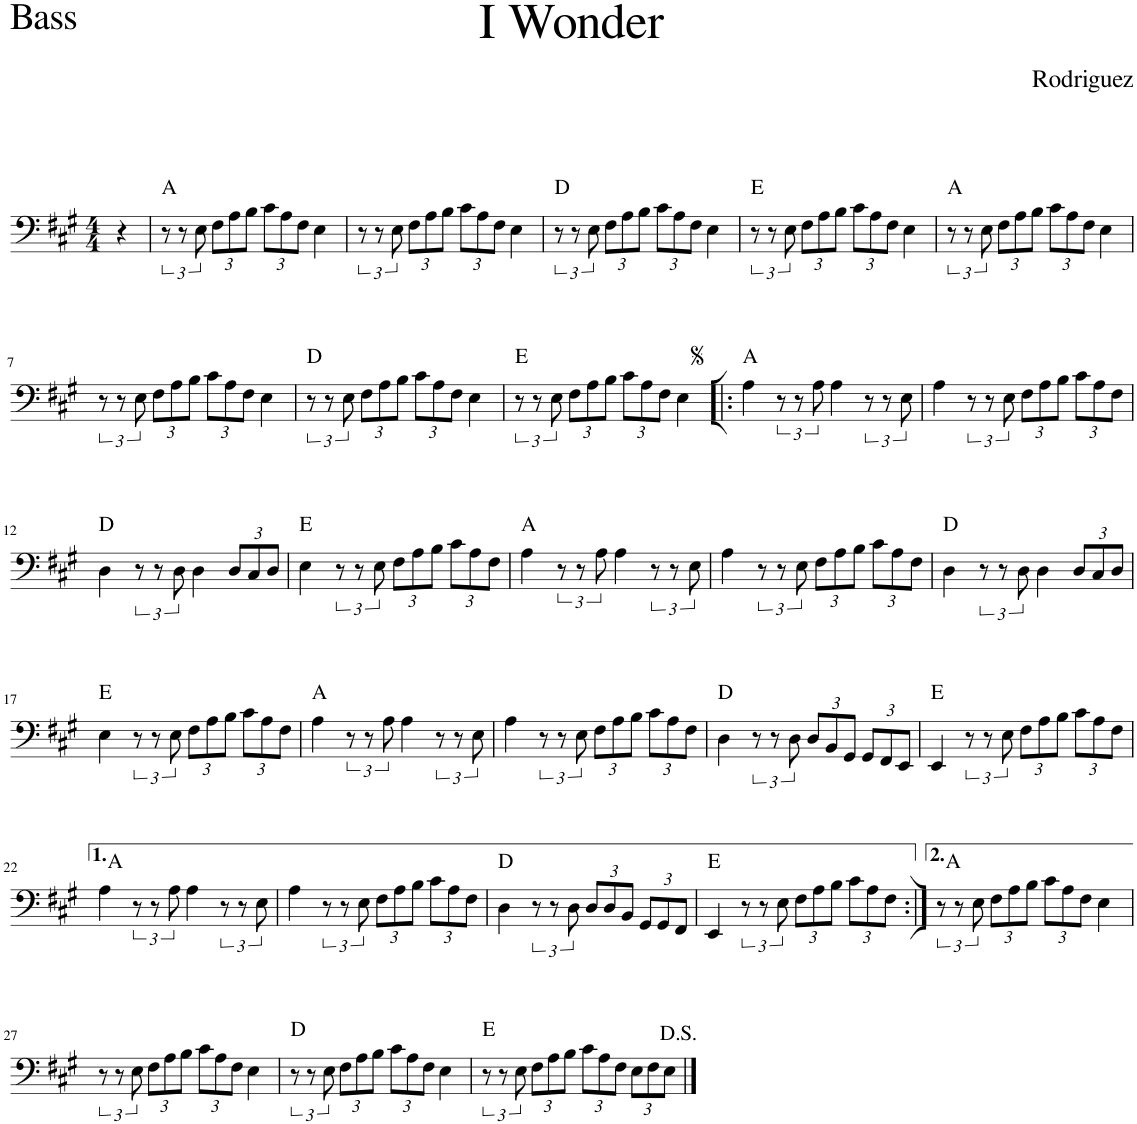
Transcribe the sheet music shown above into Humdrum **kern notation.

**kern	**harte
*part1	*part1
*staff1	*
*I"Acoustic Bass	*
*I'Bass	*
*clefF4	*
*k[f#c#g#]	*
*M4/4	*
=1	=1
4r	.
=2	=2
12r	A:maj
12r	.
12E\	.
*Xbrackettup	*
12F#\L	.
12A\	.
12B\J	.
12c#\L	.
12A\	.
12F#\J	.
4E\	.
=3	=3
*brackettup	*
12r	.
12r	.
12E\	.
*Xbrackettup	*
12F#\L	.
12A\	.
12B\J	.
12c#\L	.
12A\	.
12F#\J	.
4E\	.
=4	=4
*brackettup	*
12r	D:maj
12r	.
12E\	.
*Xbrackettup	*
12F#\L	.
12A\	.
12B\J	.
12c#\L	.
12A\	.
12F#\J	.
4E\	.
=5	=5
*brackettup	*
12r	E:maj
12r	.
12E\	.
*Xbrackettup	*
12F#\L	.
12A\	.
12B\J	.
12c#\L	.
12A\	.
12F#\J	.
4E\	.
=6	=6
*brackettup	*
12r	A:maj
12r	.
12E\	.
*Xbrackettup	*
12F#\L	.
12A\	.
12B\J	.
12c#\L	.
12A\	.
12F#\J	.
4E\	.
!!LO:LB:g=z
=7	=7
*brackettup	*
12r	.
12r	.
12E\	.
*Xbrackettup	*
12F#\L	.
12A\	.
12B\J	.
12c#\L	.
12A\	.
12F#\J	.
4E\	.
=8	=8
*brackettup	*
12r	D:maj
12r	.
12E\	.
*Xbrackettup	*
12F#\L	.
12A\	.
12B\J	.
12c#\L	.
12A\	.
12F#\J	.
4E\	.
=9	=9
*brackettup	*
12r	E:maj
12r	.
12E\	.
*Xbrackettup	*
12F#\L	.
12A\	.
12B\J	.
12c#\L	.
12A\	.
12F#\J	.
4E\	.
=10!|:	=10!|:
4A\	A:maj
*brackettup	*
12r	.
12r	.
12A\	.
4A\	.
12r	.
12r	.
12E\	.
=11	=11
4A\	.
12r	.
12r	.
12E\	.
*Xbrackettup	*
12F#\L	.
12A\	.
12B\J	.
12c#\L	.
12A\	.
12F#\J	.
!!LO:LB:g=z
=12	=12
4D\	D:maj
*brackettup	*
12r	.
12r	.
12D\	.
4D\	.
*Xbrackettup	*
12D/L	.
12C#/	.
12D/J	.
=13	=13
4E\	E:maj
*brackettup	*
12r	.
12r	.
12E\	.
*Xbrackettup	*
12F#\L	.
12A\	.
12B\J	.
12c#\L	.
12A\	.
12F#\J	.
=14	=14
4A\	A:maj
*brackettup	*
12r	.
12r	.
12A\	.
4A\	.
12r	.
12r	.
12E\	.
=15	=15
4A\	.
12r	.
12r	.
12E\	.
*Xbrackettup	*
12F#\L	.
12A\	.
12B\J	.
12c#\L	.
12A\	.
12F#\J	.
=16	=16
4D\	D:maj
*brackettup	*
12r	.
12r	.
12D\	.
4D\	.
*Xbrackettup	*
12D/L	.
12C#/	.
12D/J	.
!!LO:LB:g=z
=17	=17
4E\	E:maj
*brackettup	*
12r	.
12r	.
12E\	.
*Xbrackettup	*
12F#\L	.
12A\	.
12B\J	.
12c#\L	.
12A\	.
12F#\J	.
=18	=18
4A\	A:maj
*brackettup	*
12r	.
12r	.
12A\	.
4A\	.
12r	.
12r	.
12E\	.
=19	=19
4A\	.
12r	.
12r	.
12E\	.
*Xbrackettup	*
12F#\L	.
12A\	.
12B\J	.
12c#\L	.
12A\	.
12F#\J	.
=20	=20
4D\	D:maj
*brackettup	*
12r	.
12r	.
12D\	.
*Xbrackettup	*
12D/L	.
12BB/	.
12GG#/J	.
12GG#/L	.
12FF#/	.
12EE/J	.
=21	=21
4EE/	E:maj
*brackettup	*
12r	.
12r	.
12E\	.
*Xbrackettup	*
12F#\L	.
12A\	.
12B\J	.
12c#\L	.
12A\	.
12F#\J	.
!!LO:LB:g=z
=22	=22
4A\	A:maj
*brackettup	*
12r	.
12r	.
12A\	.
4A\	.
12r	.
12r	.
12E\	.
=23	=23
4A\	.
12r	.
12r	.
12E\	.
*Xbrackettup	*
12F#\L	.
12A\	.
12B\J	.
12c#\L	.
12A\	.
12F#\J	.
=24	=24
4D\	D:maj
*brackettup	*
12r	.
12r	.
12D\	.
*Xbrackettup	*
12D/L	.
12D/	.
12BB/J	.
12GG#/L	.
12GG#/	.
12FF#/J	.
=25	=25
4EE/	E:maj
*brackettup	*
12r	.
12r	.
12E\	.
*Xbrackettup	*
12F#\L	.
12A\	.
12B\J	.
12c#\L	.
12A\	.
12F#\J	.
=26:|!	=26:|!
*brackettup	*
12r	A:maj
12r	.
12E\	.
*Xbrackettup	*
12F#\L	.
12A\	.
12B\J	.
12c#\L	.
12A\	.
12F#\J	.
4E\	.
!!LO:LB:g=z
=27	=27
*brackettup	*
12r	.
12r	.
12E\	.
*Xbrackettup	*
12F#\L	.
12A\	.
12B\J	.
12c#\L	.
12A\	.
12F#\J	.
4E\	.
=28	=28
*brackettup	*
12r	D:maj
12r	.
12E\	.
*Xbrackettup	*
12F#\L	.
12A\	.
12B\J	.
12c#\L	.
12A\	.
12F#\J	.
4E\	.
=29	=29
*brackettup	*
12r	E:maj
12r	.
12E\	.
*Xbrackettup	*
12F#\L	.
12A\	.
12B\J	.
12c#\L	.
12A\	.
12F#\J	.
12E\L	.
12F#\	.
12E\J	.
==	==
*-	*-
